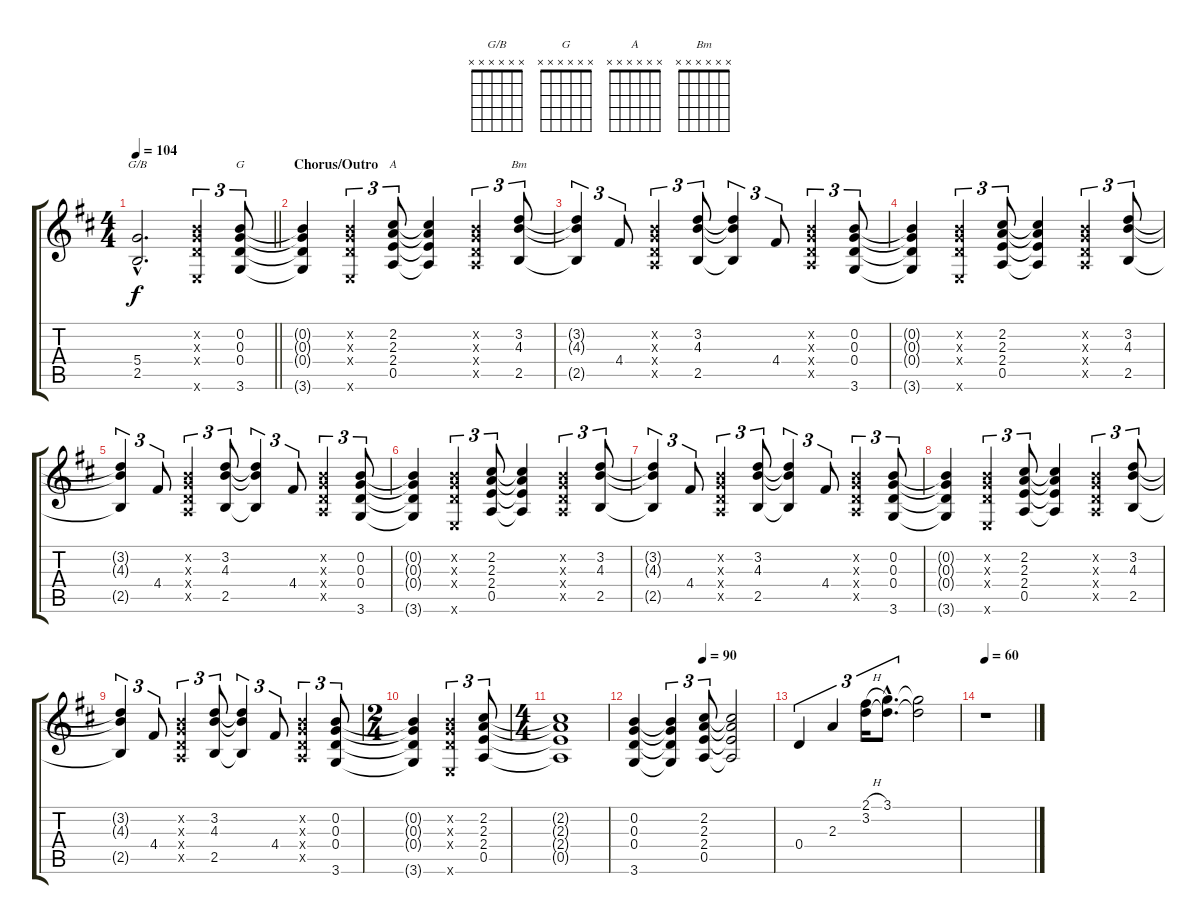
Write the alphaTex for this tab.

\track "" {instrument acousticguitarsteel}
\staff {score tabs}
\tuning (E4 B3 G3 D3 A2 E2) {hide}
\chord ("G/B" x x x x x x)
\chord ("G" x x x x x x)
\chord ("A" x x x x x x)
\chord ("Bm" x x x x x x)
\ts (4 4)
\tempo 104
\clef g2
\barLineRight lightlight
\ks d
(5.4{hac} 2.5{hac}).2{d ch "G/B" dy f} (0.2{x} 0.3{x} 0.4{x} 0.6{x}).4{tu (3 2)} (0.2 0.3 0.4 3.6).8{tu (3 2) ch "G"} |
\section ("" "Chorus/Outro")
(0.2{t} 0.3{t} 0.4{t} 3.6{t}).4 (0.2{x} 0.3{x} 0.4{x} 0.6{x}).4{tu (3 2)} (2.2 2.3 2.4 0.5).8{tu (3 2) ch "A"} (2.2{t} 2.3{t} 2.4{t} 0.5{t}).4 (0.2{x} 0.3{x} 0.4{x} 0.5{x}).4{tu (3 2)} (3.2 4.3 2.5).8{tu (3 2) ch "Bm"} |
(3.2{t} 4.3{t} 2.5{t}).4{tu (3 2)} 4.4.8{tu (3 2)} (0.2{x} 0.3{x} 0.4{x} 0.5{x}).4{tu (3 2)} (3.2 4.3 2.5).8{tu (3 2)} (3.2{t} 4.3{t} 2.5{t}).4{tu (3 2)} 4.4.8{tu (3 2)} (0.2{x} 0.3{x} 0.4{x} 0.5{x}).4{tu (3 2)} (0.2 0.3 0.4 3.6).8{tu (3 2)} |
(0.2{t} 0.3{t} 0.4{t} 3.6{t}).4 (0.2{x} 0.3{x} 0.4{x} 0.6{x}).4{tu (3 2)} (2.2 2.3 2.4 0.5).8{tu (3 2)} (2.2{t} 2.3{t} 2.4{t} 0.5{t}).4 (0.2{x} 0.3{x} 0.4{x} 0.5{x}).4{tu (3 2)} (3.2 4.3 2.5).8{tu (3 2)} |
(3.2{t} 4.3{t} 2.5{t}).4{tu (3 2)} 4.4.8{tu (3 2)} (0.2{x} 0.3{x} 0.4{x} 0.5{x}).4{tu (3 2)} (3.2 4.3 2.5).8{tu (3 2)} (3.2{t} 4.3{t} 2.5{t}).4{tu (3 2)} 4.4.8{tu (3 2)} (0.2{x} 0.3{x} 0.4{x} 0.5{x}).4{tu (3 2)} (0.2 0.3 0.4 3.6).8{tu (3 2)} |
(0.2{t} 0.3{t} 0.4{t} 3.6{t}).4 (0.2{x} 0.3{x} 0.4{x} 0.6{x}).4{tu (3 2)} (2.2 2.3 2.4 0.5).8{tu (3 2)} (2.2{t} 2.3{t} 2.4{t} 0.5{t}).4 (0.2{x} 0.3{x} 0.4{x} 0.5{x}).4{tu (3 2)} (3.2 4.3 2.5).8{tu (3 2)} |
(3.2{t} 4.3{t} 2.5{t}).4{tu (3 2)} 4.4.8{tu (3 2)} (0.2{x} 0.3{x} 0.4{x} 0.5{x}).4{tu (3 2)} (3.2 4.3 2.5).8{tu (3 2)} (3.2{t} 4.3{t} 2.5{t}).4{tu (3 2)} 4.4.8{tu (3 2)} (0.2{x} 0.3{x} 0.4{x} 0.5{x}).4{tu (3 2)} (0.2 0.3 0.4 3.6).8{tu (3 2)} |
(0.2{t} 0.3{t} 0.4{t} 3.6{t}).4 (0.2{x} 0.3{x} 0.4{x} 0.6{x}).4{tu (3 2)} (2.2 2.3 2.4 0.5).8{tu (3 2)} (2.2{t} 2.3{t} 2.4{t} 0.5{t}).4 (0.2{x} 0.3{x} 0.4{x} 0.5{x}).4{tu (3 2)} (3.2 4.3 2.5).8{tu (3 2)} |
(3.2{t} 4.3{t} 2.5{t}).4{tu (3 2)} 4.4.8{tu (3 2)} (0.2{x} 0.3{x} 0.4{x} 0.5{x}).4{tu (3 2)} (3.2 4.3 2.5).8{tu (3 2)} (3.2{t} 4.3{t} 2.5{t}).4{tu (3 2)} 4.4.8{tu (3 2)} (0.2{x} 0.3{x} 0.4{x} 0.5{x}).4{tu (3 2)} (0.2 0.3 0.4 3.6).8{tu (3 2)} |
\ts (2 4)
(0.2{t} 0.3{t} 0.4{t} 3.6{t}).4 (0.2{x} 0.3{x} 0.4{x} 0.6{x}).4{tu (3 2)} (2.2 2.3 2.4 0.5).8{tu (3 2)} |
\ts (4 4)
(2.2{t} 2.3{t} 2.4{t} 0.5{t}).1 |
\tempo (90 0.5)
(0.2 0.3 0.4 3.6).4 (0.2{t} 0.3{t} 0.4{t} 3.6{t}).4{tu (3 2)} (2.2 2.3 2.4 0.5).8{tu (3 2)} (2.2{t} 2.3{t} 2.4{t} 0.5{t}).2 |
0.4.4{tu (3 2)} 2.3.4{tu (3 2)} (2.1{h} 3.2).16{tu (3 2)} (3.1{hac} 3.2{hac t}).8{d tu (3 2)} (3.1{t} 3.2{t}).2 |
\tempo 60
r.1
